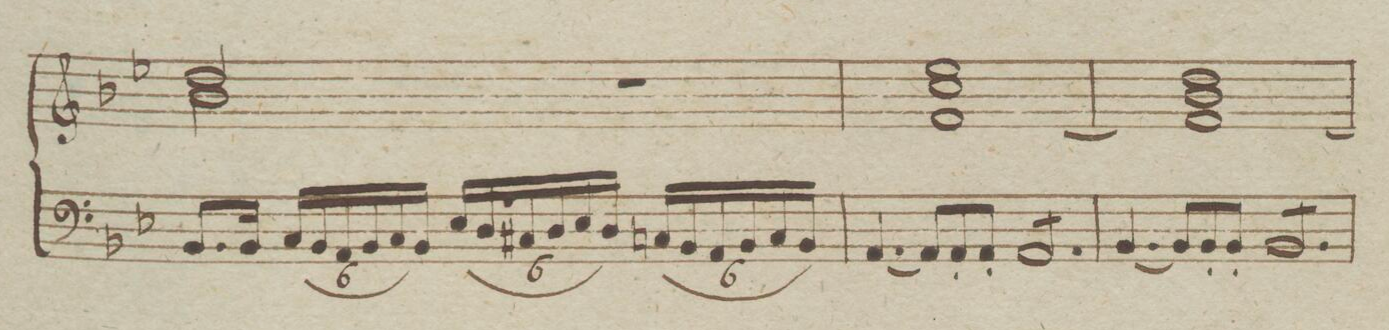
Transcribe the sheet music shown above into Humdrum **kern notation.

**kern
*I"Organo.
*clefF4
*k[b-e-]
*met(c)
*M4/4
8.BB-/L
16BB-/Jk
(24C/LL
24BB-/
24AA/
24BB-/
24C/
24BB-/JJ)
(24E-/LL
24D/
24C#X/
24D/
24E-/
24D/JJ)
(24Cn/LL
24BB-/
24AA/
24BB-/
24C/
24BB-/JJ)
=12
*Xtuplet
[6.AA/
12AA/L]
12AA'/
12AA'/J
*tremolo
12AA/L
12AA/
12AA/
12AA/
12AA/
12AA/J
=13
[6.BB-/
12BB-/L]
12BB-'/
12BB-'/J
12BB-/L
12BB-/
12BB-/
12BB-/
12BB-/
12BB-/J
=14
*-
